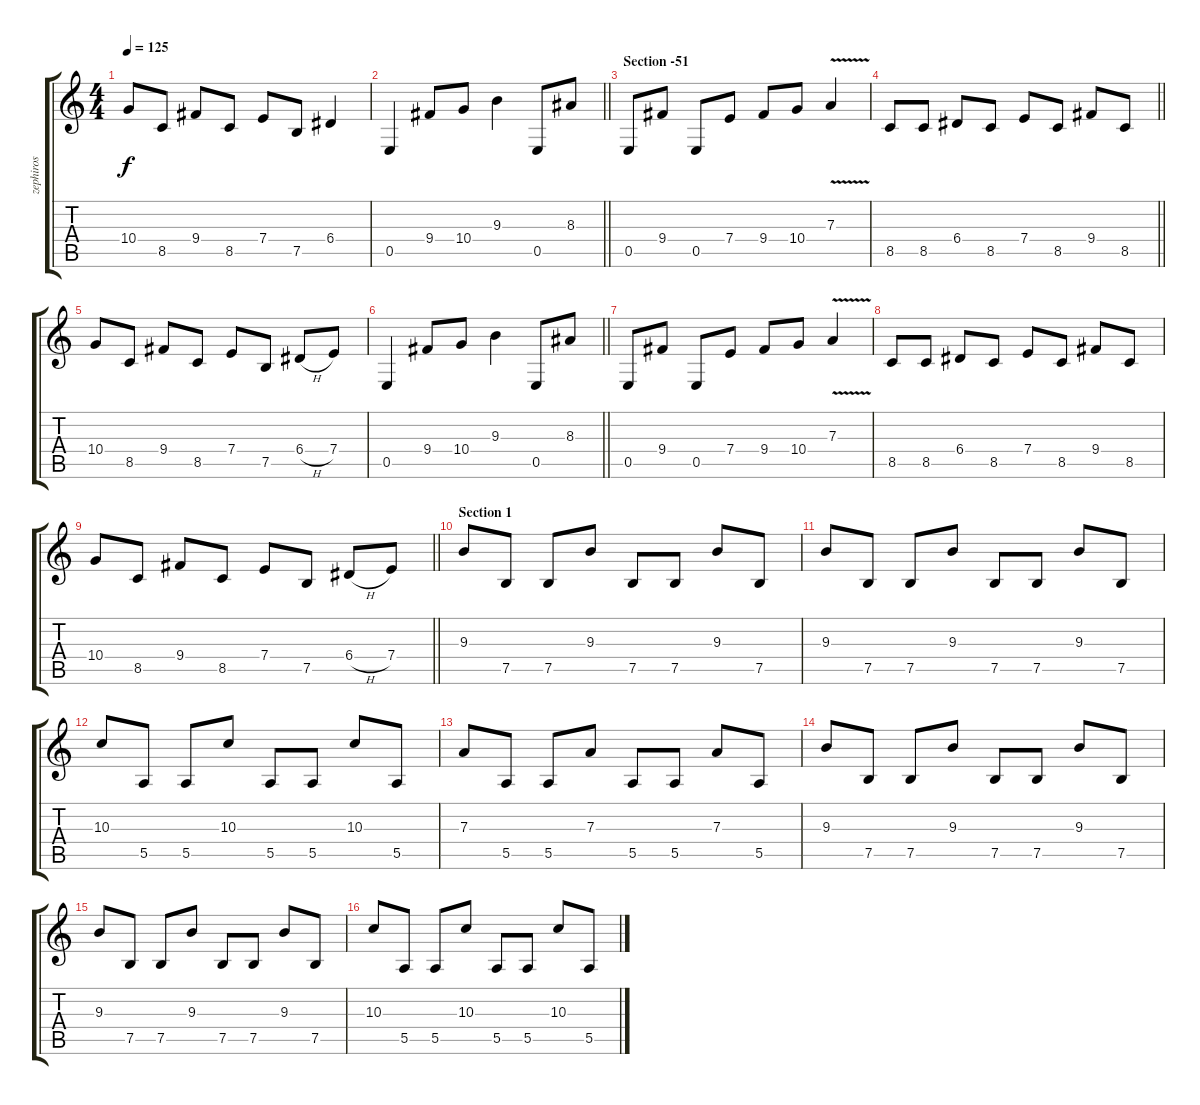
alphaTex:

\track ("zephiros" "zephiros") {instrument overdrivenguitar}
\staff {score tabs}
\tuning (B3 Gb3 D3 A2 E2 B1) {hide}
\ts (4 4)
\tempo 125
\clef g2
\ks c
10.4.8{dy f} 8.5.8 9.4.8 8.5.8 7.4.8 7.5.8 6.4.4 |
\barLineRight lightlight
0.5.4 9.4.8 10.4.8 9.3.4 0.5.8 8.3.8 |
\section ("" "Section -51")
0.5.8 9.4.8 0.5.8 7.4.8 9.4.8 10.4.8 7.3{v}.4 |
\barLineRight lightlight
8.5.8 8.5.8 6.4.8 8.5.8 7.4.8 8.5.8 9.4.8 8.5.8 |
10.4.8 8.5.8 9.4.8 8.5.8 7.4.8 7.5.8 6.4{h}.8 7.4.8 |
\barLineRight lightlight
0.5.4 9.4.8 10.4.8 9.3.4 0.5.8 8.3.8 |
0.5.8 9.4.8 0.5.8 7.4.8 9.4.8 10.4.8 7.3{v}.4 |
8.5.8 8.5.8 6.4.8 8.5.8 7.4.8 8.5.8 9.4.8 8.5.8 |
\barLineRight lightlight
10.4.8 8.5.8 9.4.8 8.5.8 7.4.8 7.5.8 6.4{h}.8 7.4.8 |
\section ("" "Section 1")
9.3.8 7.5.8 7.5.8 9.3.8 7.5.8 7.5.8 9.3.8 7.5.8 |
9.3.8 7.5.8 7.5.8 9.3.8 7.5.8 7.5.8 9.3.8 7.5.8 |
10.3.8 5.5.8 5.5.8 10.3.8 5.5.8 5.5.8 10.3.8 5.5.8 |
7.3.8 5.5.8 5.5.8 7.3.8 5.5.8 5.5.8 7.3.8 5.5.8 |
9.3.8 7.5.8 7.5.8 9.3.8 7.5.8 7.5.8 9.3.8 7.5.8 |
9.3.8 7.5.8 7.5.8 9.3.8 7.5.8 7.5.8 9.3.8 7.5.8 |
10.3.8 5.5.8 5.5.8 10.3.8 5.5.8 5.5.8 10.3.8 5.5.8
